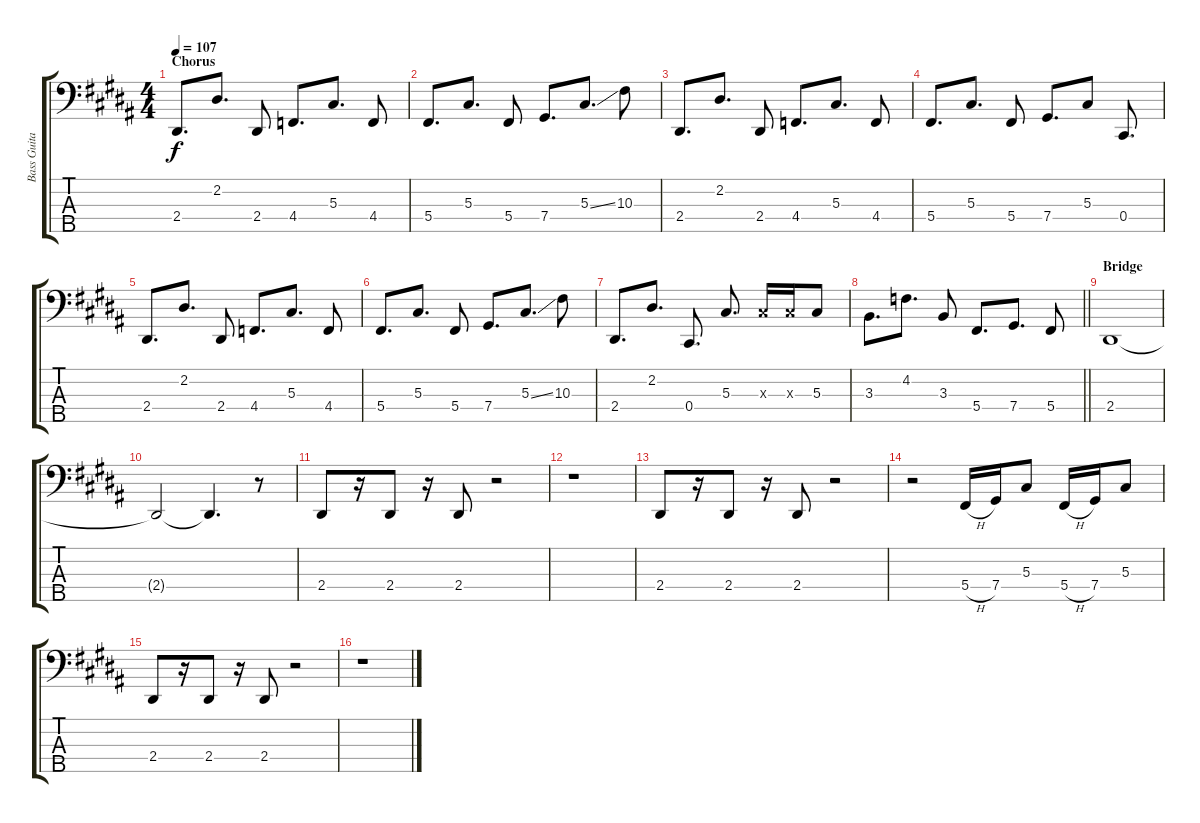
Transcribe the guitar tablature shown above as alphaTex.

\track ("Bass Guitar" "Bass Guita") {instrument electricbasspick}
\staff {score tabs}
\tuning (Gb2 Db2 Ab1 Db1 Bb0) {hide}
\ts (4 4)
\section ("" "Chorus")
\tempo 107
\clef f4
\ks b
2.4.8{d dy f} 2.2.8{d} 2.4.8 4.4.8{d} 5.3.8{d} 4.4.8 |
5.4.8{d} 5.3.8{d} 5.4.8 7.4.8{d} 5.3{ss}.8{d} 10.3.8 |
2.4.8{d} 2.2.8{d} 2.4.8 4.4.8{d} 5.3.8{d} 4.4.8 |
5.4.8{d} 5.3.8{d} 5.4.8 7.4.8{d} 5.3.8 0.4.8{d} |
2.4.8{d} 2.2.8{d} 2.4.8 4.4.8{d} 5.3.8{d} 4.4.8 |
5.4.8{d} 5.3.8{d} 5.4.8 7.4.8{d} 5.3{ss}.8{d} 10.3.8 |
2.4.8{d} 2.2.8{d} 0.4.8{d} 5.3.8{d} 5.3{x}.16 5.3{x}.16 5.3.8 |
\barLineRight lightlight
3.3.8{d} 4.2.8{d} 3.3.8 5.4.8{d} 7.4.8{d} 5.4.8 |
\section ("" "Bridge")
2.4.1 |
2.4{t}.2 2.4{t}.4{d} r.8 |
2.4.8 r.16 2.4.8 r.16 2.4.8 r.2 |
r.1 |
2.4.8 r.16 2.4.8 r.16 2.4.8 r.2 |
r.2 5.4{h}.16 7.4.16 5.3.8 5.4{h}.16 7.4.16 5.3.8 |
2.4.8 r.16 2.4.8 r.16 2.4.8 r.2 |
r.1
